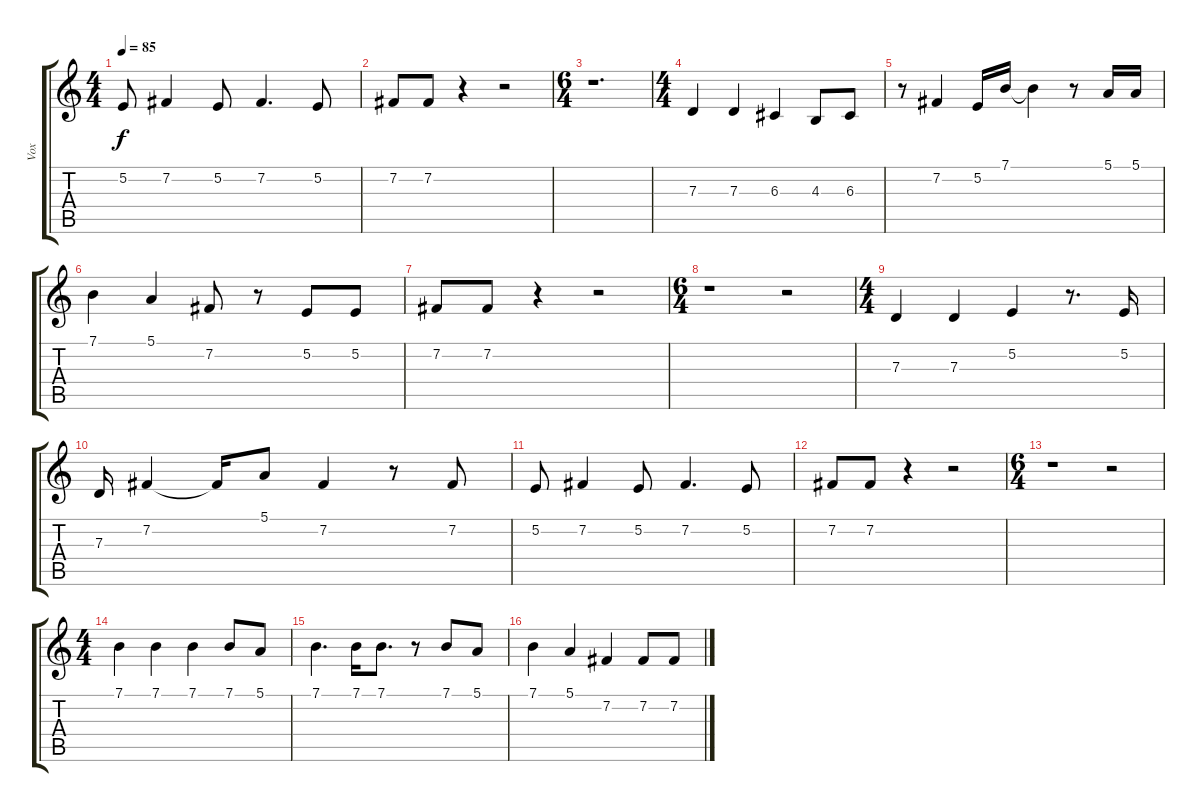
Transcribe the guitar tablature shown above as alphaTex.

\track ("Vox" "Vox") {instrument oboe}
\staff {score tabs}
\tuning (E4 B3 G3 D3 A2 E2) {hide}
\ts (4 4)
\tempo 85
\clef g2
\ks c
5.2.8{dy f} 7.2.4 5.2.8 7.2.4{d} 5.2.8 |
7.2.8 7.2.8 r.4 r.2 |
\ts (6 4)
r.1{d} |
\ts (4 4)
7.3.4 7.3.4 6.3.4 4.3.8 6.3.8 |
r.8 7.2.4 5.2.16 7.1.16 7.1{t}.4 r.8 5.1.16 5.1.16 |
7.1.4 5.1.4 7.2.8 r.8 5.2.8 5.2.8 |
7.2.8 7.2.8 r.4 r.2 |
\ts (6 4)
r.1 r.2 |
\ts (4 4)
7.3.4 7.3.4 5.2.4 r.8{d} 5.2.16 |
7.3.16 7.2.4 7.2{t}.16 5.1.8 7.2.4 r.8 7.2.8 |
5.2.8 7.2.4 5.2.8 7.2.4{d} 5.2.8 |
7.2.8 7.2.8 r.4 r.2 |
\ts (6 4)
r.1 r.2 |
\ts (4 4)
7.1.4 7.1.4 7.1.4 7.1.8 5.1.8 |
7.1.4{d} 7.1.16 7.1.8{d} r.8 7.1.8 5.1.8 |
7.1.4 5.1.4 7.2.4 7.2.8 7.2.8
